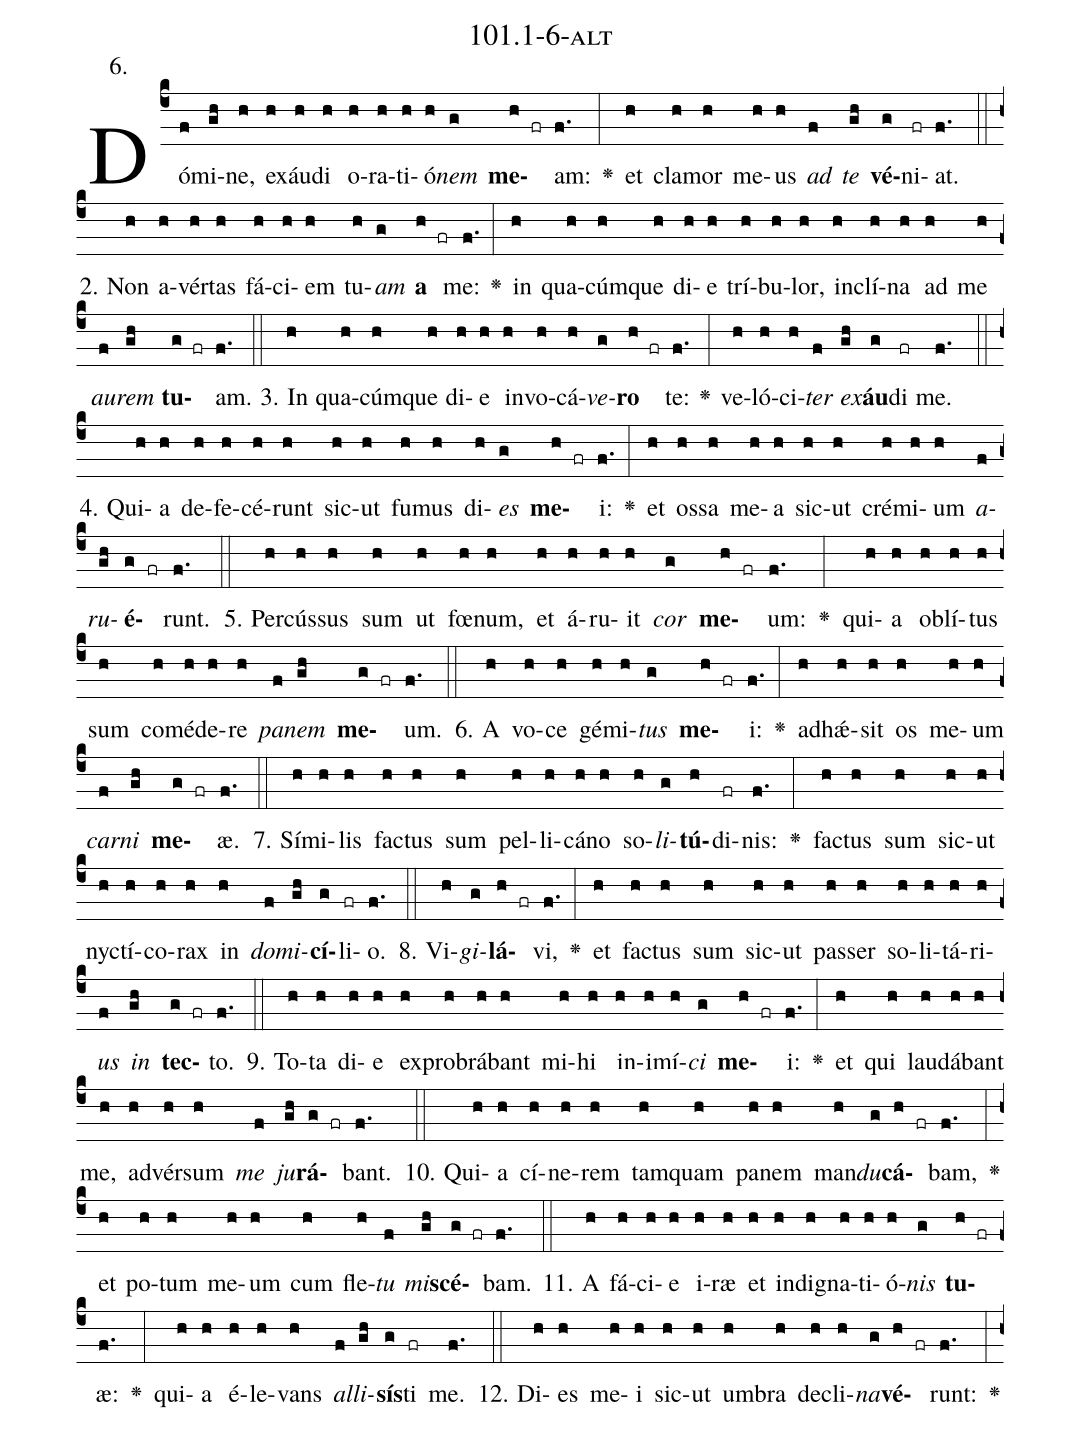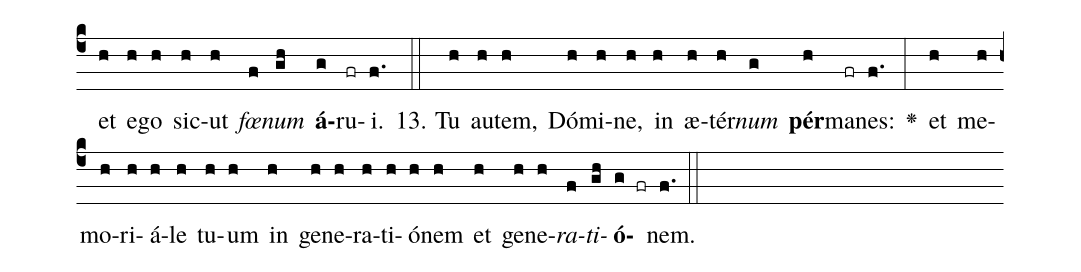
name: 101.1-6-alt;
annotation: 6.;
%%
(c4)Dó(f)mi(gh)ne,(h) ex(h)áu(h)di(h) o(h)ra(h)ti(h)ó(h)<i>nem</i>(g) <b>me</b>(h fr)am:(f.) <v>\greheightstar</v>(:) et(h) cla(h)mor(h) me(h)us(h) <i>ad</i>(f) <i>te</i>(gh) <b>vé</b>(g)ni(fr)at.(f.) (::)
2. Non(h) a(h)vér(h)tas(h) fá(h)ci(h)em(h) tu(h)<i>am</i>(g) <b>a</b>(h fr) me:(f.) <v>\greheightstar</v>(:) in(h) qua(h)cúm(h)que(h) di(h)e(h) trí(h)bu(h)lor,(h) in(h)clí(h)na(h) ad(h) me(h) <i>au</i>(f)<i>rem</i>(gh) <b>tu</b>(g fr)am.(f.) (::)
3. In(h) qua(h)cúm(h)que(h) di(h)e(h) in(h)vo(h)cá(h)<i>ve</i>(g)<b>ro</b>(h fr) te:(f.) <v>\greheightstar</v>(:) ve(h)ló(h)ci(h)<i>ter</i>(f) <i>ex</i>(gh)<b>áu</b>(g)di(fr) me.(f.) (::)
4. Qui(h)a(h) de(h)fe(h)cé(h)runt(h) sic(h)ut(h) fu(h)mus(h) di(h)<i>es</i>(g) <b>me</b>(h fr)i:(f.) <v>\greheightstar</v>(:) et(h) os(h)sa(h) me(h)a(h) sic(h)ut(h) cré(h)mi(h)um(h) <i>a</i>(f)<i>ru</i>(gh)<b>é</b>(g fr)runt.(f.) (::)
5. Per(h)cús(h)sus(h) sum(h) ut(h) fœ(h)num,(h) et(h) á(h)ru(h)it(h) <i>cor</i>(g) <b>me</b>(h fr)um:(f.) <v>\greheightstar</v>(:) qui(h)a(h) ob(h)lí(h)tus(h) sum(h) com(h)é(h)de(h)re(h) <i>pa</i>(f)<i>nem</i>(gh) <b>me</b>(g fr)um.(f.) (::)
6. A(h) vo(h)ce(h) gé(h)mi(h)<i>tus</i>(g) <b>me</b>(h fr)i:(f.) <v>\greheightstar</v>(:) ad(h)hǽ(h)sit(h) os(h) me(h)um(h) <i>car</i>(f)<i>ni</i>(gh) <b>me</b>(g fr)æ.(f.) (::)
7. Sí(h)mi(h)lis(h) fac(h)tus(h) sum(h) pel(h)li(h)cá(h)no(h) so(h)<i>li</i>(g)<b>tú</b>(h)di(fr)nis:(f.) <v>\greheightstar</v>(:) fac(h)tus(h) sum(h) sic(h)ut(h) nyc(h)tí(h)co(h)rax(h) in(h) <i>do</i>(f)<i>mi</i>(gh)<b>cí</b>(g)li(fr)o.(f.) (::)
8. Vi(h)<i>gi</i>(g)<b>lá</b>(h fr)vi,(f.) <v>\greheightstar</v>(:) et(h) fac(h)tus(h) sum(h) sic(h)ut(h) pas(h)ser(h) so(h)li(h)tá(h)ri(h)<i>us</i>(f) <i>in</i>(gh) <b>tec</b>(g fr)to.(f.) (::)
9. To(h)ta(h) di(h)e(h) ex(h)pro(h)brá(h)bant(h) mi(h)hi(h) in(h)i(h)mí(h)<i>ci</i>(g) <b>me</b>(h fr)i:(f.) <v>\greheightstar</v>(:) et(h) qui(h) lau(h)dá(h)bant(h) me,(h) ad(h)vér(h)sum(h) <i>me</i>(f) <i>ju</i>(gh)<b>rá</b>(g fr)bant.(f.) (::)
10. Qui(h)a(h) cí(h)ne(h)rem(h) tam(h)quam(h) pa(h)nem(h) man(h)<i>du</i>(g)<b>cá</b>(h fr)bam,(f.) <v>\greheightstar</v>(:) et(h) po(h)tum(h) me(h)um(h) cum(h) fle(h)<i>tu</i>(f) <i>mi</i>(gh)<b>scé</b>(g fr)bam.(f.) (::)
11. A(h) fá(h)ci(h)e(h) i(h)ræ(h) et(h) in(h)di(h)gna(h)ti(h)ó(h)<i>nis</i>(g) <b>tu</b>(h fr)æ:(f.) <v>\greheightstar</v>(:) qui(h)a(h) é(h)le(h)vans(h) <i>al</i>(f)<i>li</i>(gh)<b>sís</b>(g)ti(fr) me.(f.) (::)
12. Di(h)es(h) me(h)i(h) sic(h)ut(h) um(h)bra(h) de(h)cli(h)<i>na</i>(g)<b>vé</b>(h fr)runt:(f.) <v>\greheightstar</v>(:) et(h) e(h)go(h) sic(h)ut(h) <i>fœ</i>(f)<i>num</i>(gh) <b>á</b>(g)ru(fr)i.(f.) (::)
13. Tu(h) au(h)tem,(h) Dó(h)mi(h)ne,(h) in(h) æ(h)tér(h)<i>num</i>(g) <b>pér</b>(h)ma(fr)nes:(f.) <v>\greheightstar</v>(:) et(h) me(h)mo(h)ri(h)á(h)le(h) tu(h)um(h) in(h) ge(h)ne(h)ra(h)ti(h)ó(h)nem(h) et(h) ge(h)ne(h)<i>ra</i>(f)<i>ti</i>(gh)<b>ó</b>(g fr)nem.(f.) (::)
